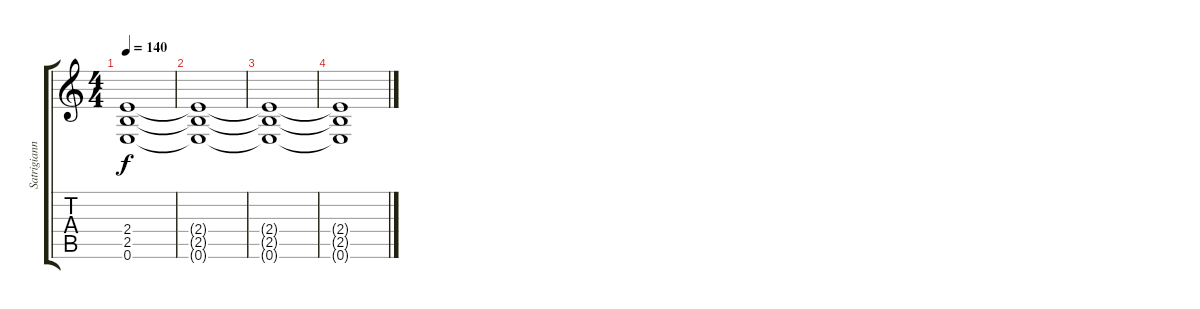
\track ("Satrigiannis" "Satrigiann") {instrument overdrivenguitar}
\staff {score tabs}
\tuning (E4 B3 G3 D3 A2 E2) {hide}
\ts (4 4)
\tempo 140
\clef g2
\ks c
(2.4 2.5 0.6).1{dy f volume 13} |
(2.4{t} 2.5{t} 0.6{t}).1{volume 11} |
(2.4{t} 2.5{t} 0.6{t}).1{volume 9} |
(2.4{t} 2.5{t} 0.6{t}).1{volume 6}
